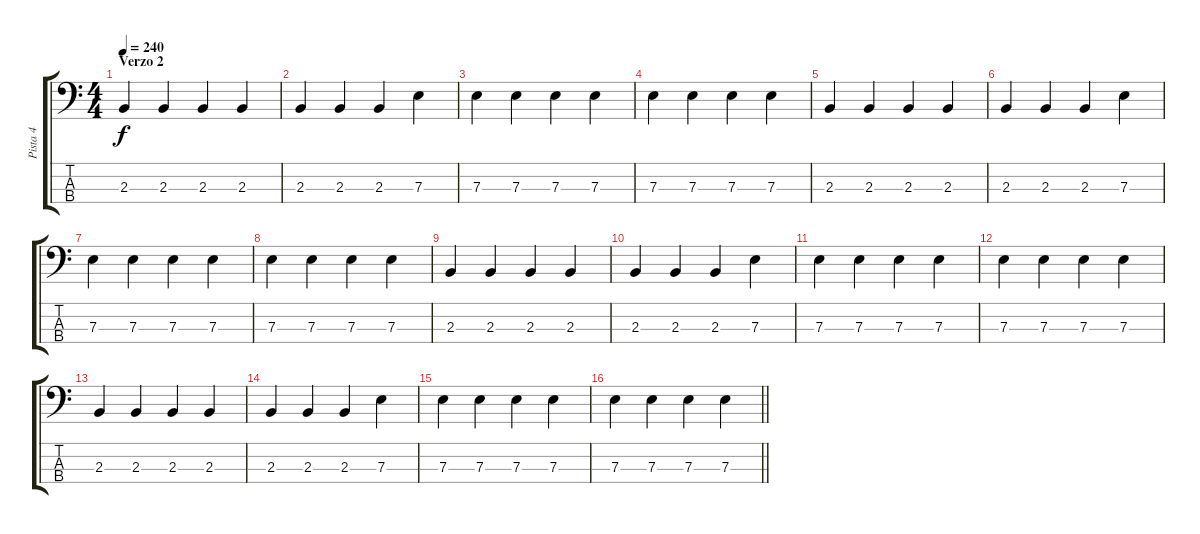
\track ("Pista 4" "Pista 4") {instrument electricbassfinger}
\staff {score tabs}
\tuning (G2 D2 A1 E1) {hide}
\ts (4 4)
\section ("" "Verzo 2")
\tempo 240
\clef f4
\ks c
2.3.4{dy f} 2.3.4 2.3.4 2.3.4 |
2.3.4 2.3.4 2.3.4 7.3.4 |
7.3.4 7.3.4 7.3.4 7.3.4 |
7.3.4 7.3.4 7.3.4 7.3.4 |
2.3.4 2.3.4 2.3.4 2.3.4 |
2.3.4 2.3.4 2.3.4 7.3.4 |
7.3.4 7.3.4 7.3.4 7.3.4 |
7.3.4 7.3.4 7.3.4 7.3.4 |
2.3.4 2.3.4 2.3.4 2.3.4 |
2.3.4 2.3.4 2.3.4 7.3.4 |
7.3.4 7.3.4 7.3.4 7.3.4 |
7.3.4 7.3.4 7.3.4 7.3.4 |
2.3.4 2.3.4 2.3.4 2.3.4 |
2.3.4 2.3.4 2.3.4 7.3.4 |
7.3.4 7.3.4 7.3.4 7.3.4 |
\barLineRight lightlight
7.3.4 7.3.4 7.3.4 7.3.4
